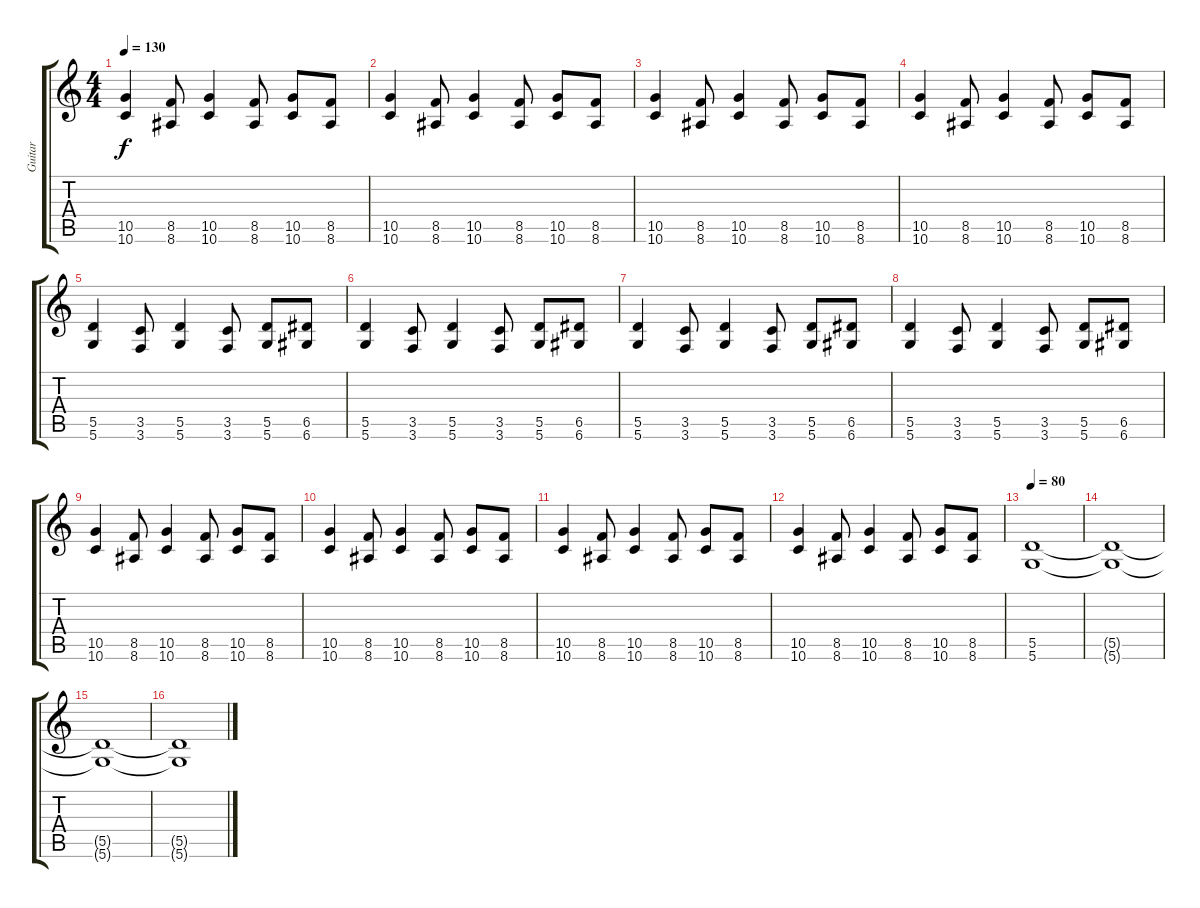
\track ("Guitar" "Guitar") {instrument distortionguitar}
\staff {score tabs}
\tuning (E4 B3 G3 D3 A2 D2) {hide}
\ts (4 4)
\tempo 130
\clef g2
\ks c
(10.5 10.6).4{dy f} (8.5 8.6).8 (10.5 10.6).4 (8.5 8.6).8 (10.5 10.6).8 (8.5 8.6).8 |
(10.5 10.6).4 (8.5 8.6).8 (10.5 10.6).4 (8.5 8.6).8 (10.5 10.6).8 (8.5 8.6).8 |
(10.5 10.6).4 (8.5 8.6).8 (10.5 10.6).4 (8.5 8.6).8 (10.5 10.6).8 (8.5 8.6).8 |
(10.5 10.6).4 (8.5 8.6).8 (10.5 10.6).4 (8.5 8.6).8 (10.5 10.6).8 (8.5 8.6).8 |
(5.5 5.6).4 (3.5 3.6).8 (5.5 5.6).4 (3.5 3.6).8 (5.5 5.6).8 (6.5 6.6).8 |
(5.5 5.6).4 (3.5 3.6).8 (5.5 5.6).4 (3.5 3.6).8 (5.5 5.6).8 (6.5 6.6).8 |
(5.5 5.6).4 (3.5 3.6).8 (5.5 5.6).4 (3.5 3.6).8 (5.5 5.6).8 (6.5 6.6).8 |
(5.5 5.6).4 (3.5 3.6).8 (5.5 5.6).4 (3.5 3.6).8 (5.5 5.6).8 (6.5 6.6).8 |
(10.5 10.6).4 (8.5 8.6).8 (10.5 10.6).4 (8.5 8.6).8 (10.5 10.6).8 (8.5 8.6).8 |
(10.5 10.6).4 (8.5 8.6).8 (10.5 10.6).4 (8.5 8.6).8 (10.5 10.6).8 (8.5 8.6).8 |
(10.5 10.6).4 (8.5 8.6).8 (10.5 10.6).4 (8.5 8.6).8 (10.5 10.6).8 (8.5 8.6).8 |
(10.5 10.6).4 (8.5 8.6).8 (10.5 10.6).4 (8.5 8.6).8 (10.5 10.6).8 (8.5 8.6).8 |
\tempo 80
(5.5 5.6).1{volume 0} |
(5.5{t} 5.6{t}).1 |
(5.5{t} 5.6{t}).1 |
(5.5{t} 5.6{t}).1
